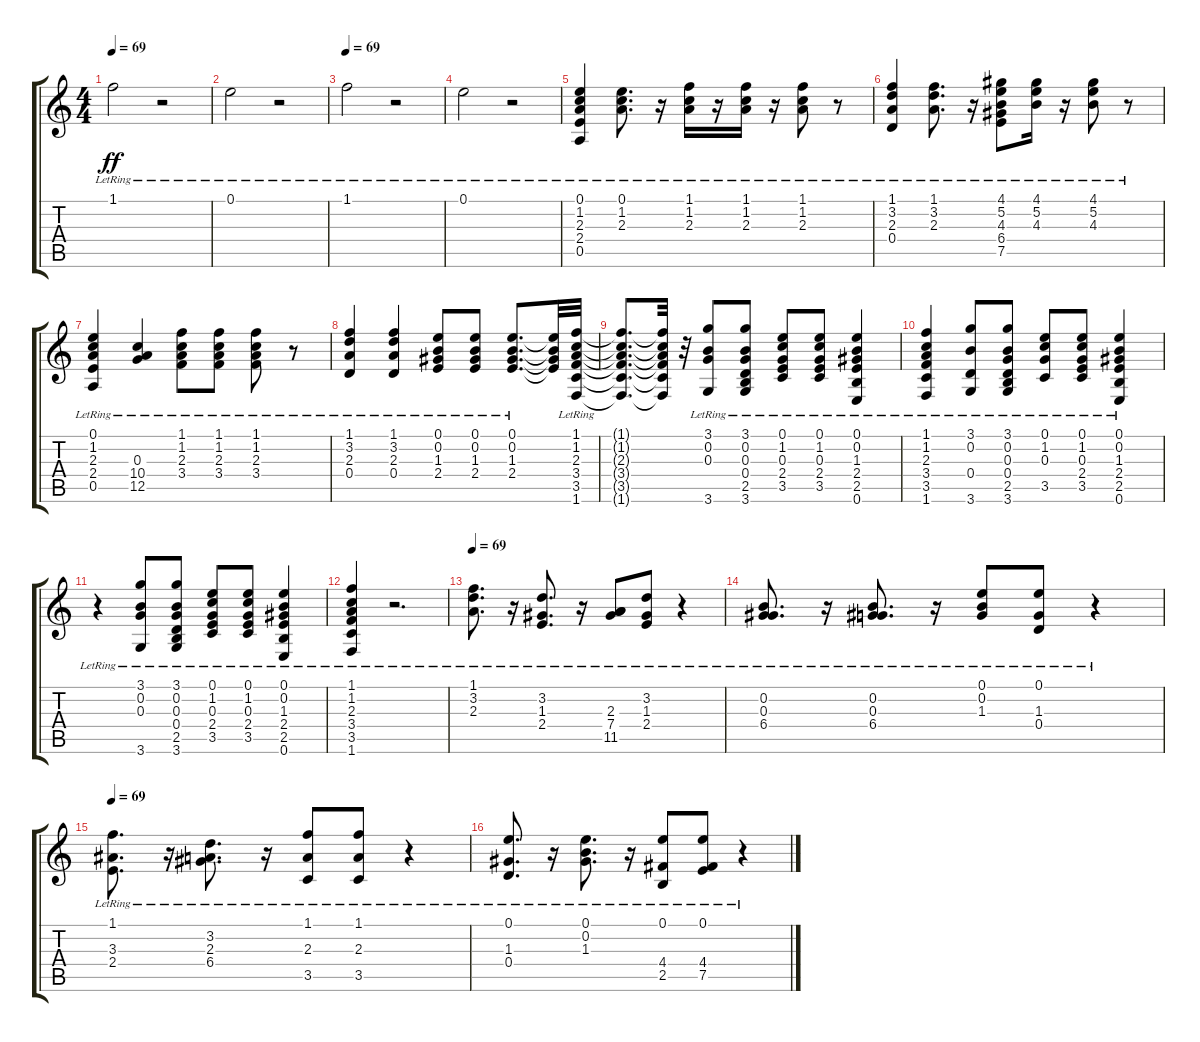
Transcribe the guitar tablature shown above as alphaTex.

\track "" {instrument electricguitarclean}
\staff {score tabs}
\tuning (E4 B3 G3 D3 A2 E2) {hide}
\ts (4 4)
\tempo 69
\clef g2
\ks c
1.1{lr}.2{dy ff instrument electricguitarclean} r.2 |
0.1{lr}.2 r.2 |
\tempo 69
1.1{lr}.2 r.2 |
0.1{lr}.2 r.2 |
(0.1{lr} 1.2{lr} 2.3{lr} 2.4{lr} 0.5{lr}).4 (0.1{lr} 1.2{lr} 2.3{lr}).8{d} r.16 (1.1{lr} 1.2{lr} 2.3{lr}).16 r.16 (1.1{lr} 1.2{lr} 2.3{lr}).16 r.16 (1.1{lr} 1.2{lr} 2.3{lr}).8 r.8 |
(1.1{lr} 3.2{lr} 2.3{lr} 0.4{lr}).4 (1.1{lr} 3.2{lr} 2.3{lr}).8{d} r.16 (4.1{lr} 5.2{lr} 4.3{lr} 6.4{lr} 7.5{lr}).8 (4.1{lr} 5.2{lr} 4.3{lr}).16 r.16 (4.1{lr} 5.2{lr} 4.3{lr}).8 r.8 |
(0.1{lr} 1.2{lr} 2.3{lr} 2.4{lr} 0.5{lr}).4 (0.3{lr} 10.4{lr} 12.5{lr}).4 (1.1{lr} 1.2{lr} 2.3{lr} 3.4{lr}).8 (1.1{lr} 1.2{lr} 2.3{lr} 3.4{lr}).8 (1.1{lr} 1.2{lr} 2.3{lr} 3.4{lr}).8 r.8 |
(1.1{lr} 3.2{lr} 2.3{lr} 0.4{lr}).4 (1.1{lr} 3.2{lr} 2.3{lr} 0.4{lr}).4 (0.1{lr} 0.2{lr} 1.3{lr} 2.4{lr}).8 (0.1{lr} 0.2{lr} 1.3{lr} 2.4{lr}).8 (0.1{lr} 0.2{lr} 1.3{lr} 2.4{lr}).8{d} (0.1{t} 0.2{t} 1.3{t} 2.4{t}).32 (1.1{lr} 1.2{lr} 2.3{lr} 3.4{lr} 3.5{lr} 1.6{lr}).32 |
(1.1{t} 1.2{t} 2.3{t} 3.4{t} 3.5{t} 1.6{t}).8{d} (1.1{t} 1.2{t} 2.3{t} 3.4{t} 3.5{t} 1.6{t}).32 r.32 (3.1{lr} 0.2{lr} 0.3{lr} 3.6{lr}).8 (3.1{lr} 0.2{lr} 0.3{lr} 0.4{lr} 2.5{lr} 3.6{lr}).8 (0.1{lr} 1.2{lr} 0.3{lr} 2.4{lr} 3.5{lr}).8 (0.1{lr} 1.2{lr} 0.3{lr} 2.4{lr} 3.5{lr}).8 (0.1{lr} 0.2{lr} 1.3{lr} 2.4{lr} 2.5{lr} 0.6{lr}).4 |
(1.1{lr} 1.2{lr} 2.3{lr} 3.4{lr} 3.5{lr} 1.6{lr}).4 (3.1{lr} 0.2{lr} 0.4{lr} 3.6{lr}).8 (3.1{lr} 0.2{lr} 0.3{lr} 0.4{lr} 2.5{lr} 3.6{lr}).8 (0.1{lr} 1.2{lr} 0.3{lr} 3.5{lr}).8 (0.1{lr} 1.2{lr} 0.3{lr} 2.4{lr} 3.5{lr}).8 (0.1{lr} 0.2{lr} 1.3{lr} 2.4{lr} 2.5{lr} 0.6{lr}).4 |
r.4 (3.1{lr} 0.2{lr} 0.3{lr} 3.6{lr}).8 (3.1{lr} 0.2{lr} 0.3{lr} 0.4{lr} 2.5{lr} 3.6{lr}).8 (0.1{lr} 1.2{lr} 0.3{lr} 2.4{lr} 3.5{lr}).8 (0.1{lr} 1.2{lr} 0.3{lr} 2.4{lr} 3.5{lr}).8 (0.1{lr} 0.2{lr} 1.3{lr} 2.4{lr} 2.5{lr} 0.6{lr}).4 |
(1.1{lr} 1.2{lr} 2.3{lr} 3.4{lr} 3.5{lr} 1.6{lr}).4 r.2{d} |
\tempo 69
(1.1{lr} 3.2{lr} 2.3{lr}).8{d} r.16 (3.2{lr} 1.3{lr} 2.4{lr}).8{d} r.16 (2.3{lr} 7.4{lr} 11.5{lr}).8 (3.2{lr} 1.3{lr} 2.4{lr}).8 r.4 |
(0.2{lr} 0.3{lr} 6.4{lr}).8{d} r.16 (0.2{lr} 0.3{lr} 6.4{lr}).8{d} r.16 (0.1{lr} 0.2{lr} 1.3{lr}).8 (0.1{lr} 1.3{lr} 0.4{lr}).8 r.4 |
\tempo 69
(1.1{lr} 3.3{lr} 2.4{lr}).8{d} r.16 (3.2{lr} 2.3{lr} 6.4{lr}).8{d} r.16 (1.1{lr} 2.3{lr} 3.5{lr}).8 (1.1{lr} 2.3{lr} 3.5{lr}).8 r.4 |
(0.1{lr} 1.3{lr} 0.4{lr}).8{d} r.16 (0.1{lr} 0.2{lr} 1.3{lr}).8{d} r.16 (0.1{lr} 4.4{lr} 2.5{lr}).8 (0.1{lr} 4.4{lr} 7.5{lr}).8 r.4
